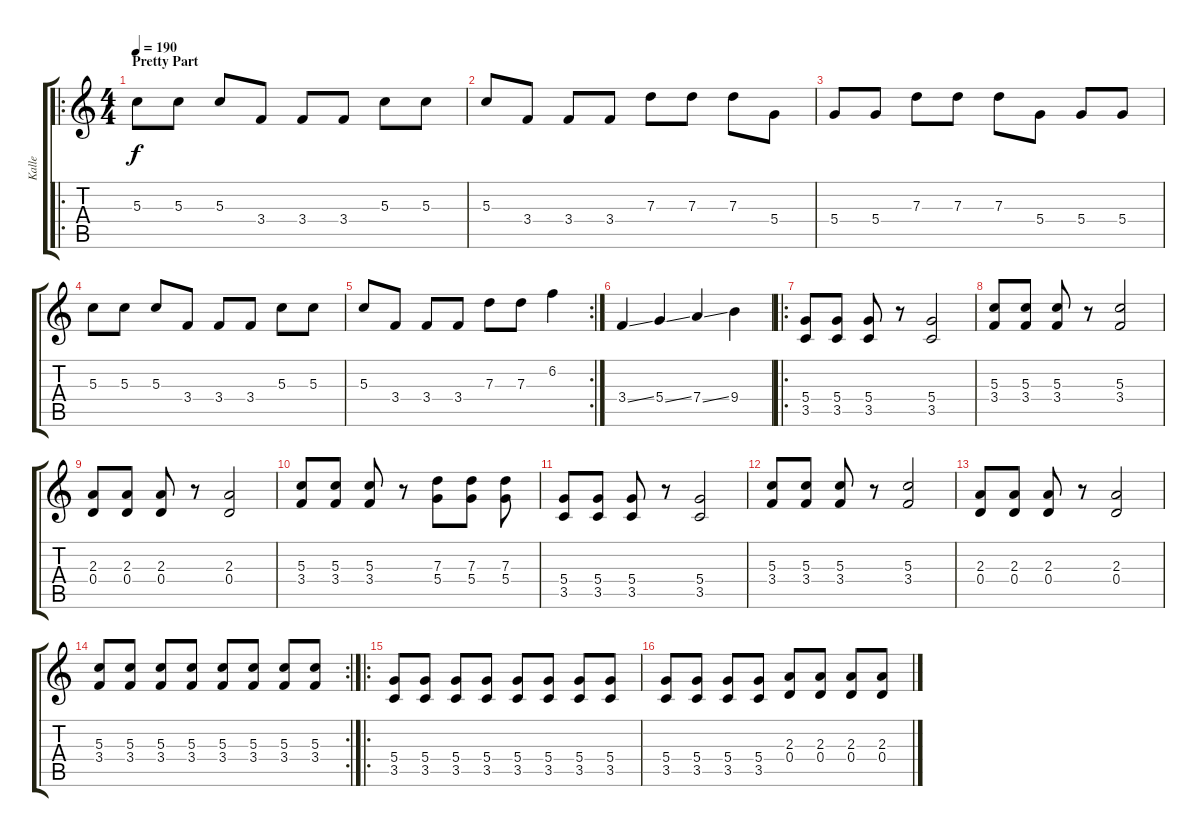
\track ("Kalle" "Kalle") {instrument distortionguitar}
\staff {score tabs}
\tuning (E4 B3 G3 D3 A2 E2) {hide}
\ro
\ts (4 4)
\section ("" "Pretty Part")
\tempo 190
\clef g2
\ks c
5.3.8{dy f} 5.3.8 5.3.8 3.4.8 3.4.8 3.4.8 5.3.8 5.3.8 |
5.3.8 3.4.8 3.4.8 3.4.8 7.3.8 7.3.8 7.3.8 5.4.8 |
5.4.8 5.4.8 7.3.8 7.3.8 7.3.8 5.4.8 5.4.8 5.4.8 |
5.3.8 5.3.8 5.3.8 3.4.8 3.4.8 3.4.8 5.3.8 5.3.8 |
\rc 2
5.3.8 3.4.8 3.4.8 3.4.8 7.3.8 7.3.8 6.2.4 |
3.4{ss}.4 5.4{ss}.4 7.4{ss}.4 9.4.4 |
\ro
(5.4 3.5).8 (5.4 3.5).8 (5.4 3.5).8 r.8 (5.4 3.5).2 |
(5.3 3.4).8 (5.3 3.4).8 (5.3 3.4).8 r.8 (5.3 3.4).2 |
(2.3 0.4).8 (2.3 0.4).8 (2.3 0.4).8 r.8 (2.3 0.4).2 |
(5.3 3.4).8 (5.3 3.4).8 (5.3 3.4).8 r.8 (7.3 5.4).8 (7.3 5.4).8 (7.3 5.4).8 |
(5.4 3.5).8 (5.4 3.5).8 (5.4 3.5).8 r.8 (5.4 3.5).2 |
(5.3 3.4).8 (5.3 3.4).8 (5.3 3.4).8 r.8 (5.3 3.4).2 |
(2.3 0.4).8 (2.3 0.4).8 (2.3 0.4).8 r.8 (2.3 0.4).2 |
\rc 2
(5.3 3.4).8 (5.3 3.4).8 (5.3 3.4).8 (5.3 3.4).8 (5.3 3.4).8 (5.3 3.4).8 (5.3 3.4).8 (5.3 3.4).8 |
\ro
(5.4 3.5).8 (5.4 3.5).8 (5.4 3.5).8 (5.4 3.5).8 (5.4 3.5).8 (5.4 3.5).8 (5.4 3.5).8 (5.4 3.5).8 |
(5.4 3.5).8 (5.4 3.5).8 (5.4 3.5).8 (5.4 3.5).8 (2.3 0.4).8 (2.3 0.4).8 (2.3 0.4).8 (2.3 0.4).8
